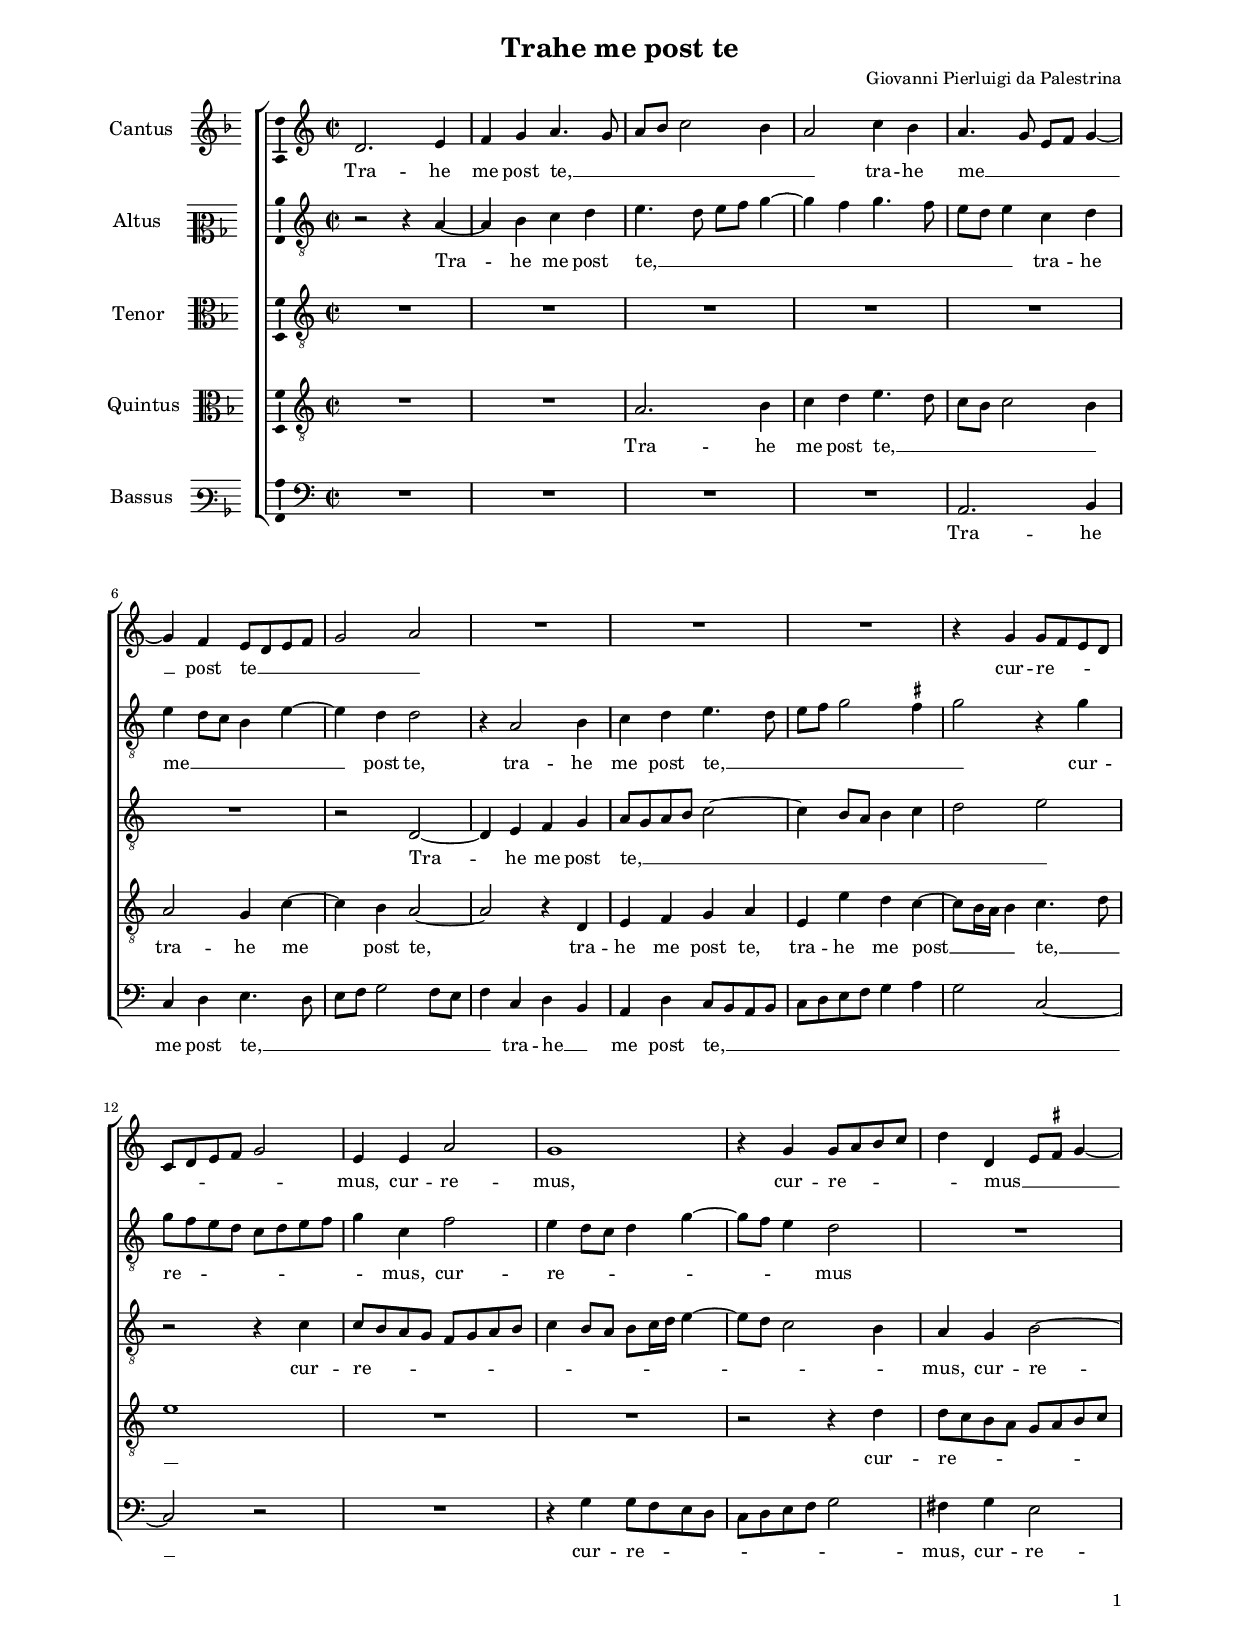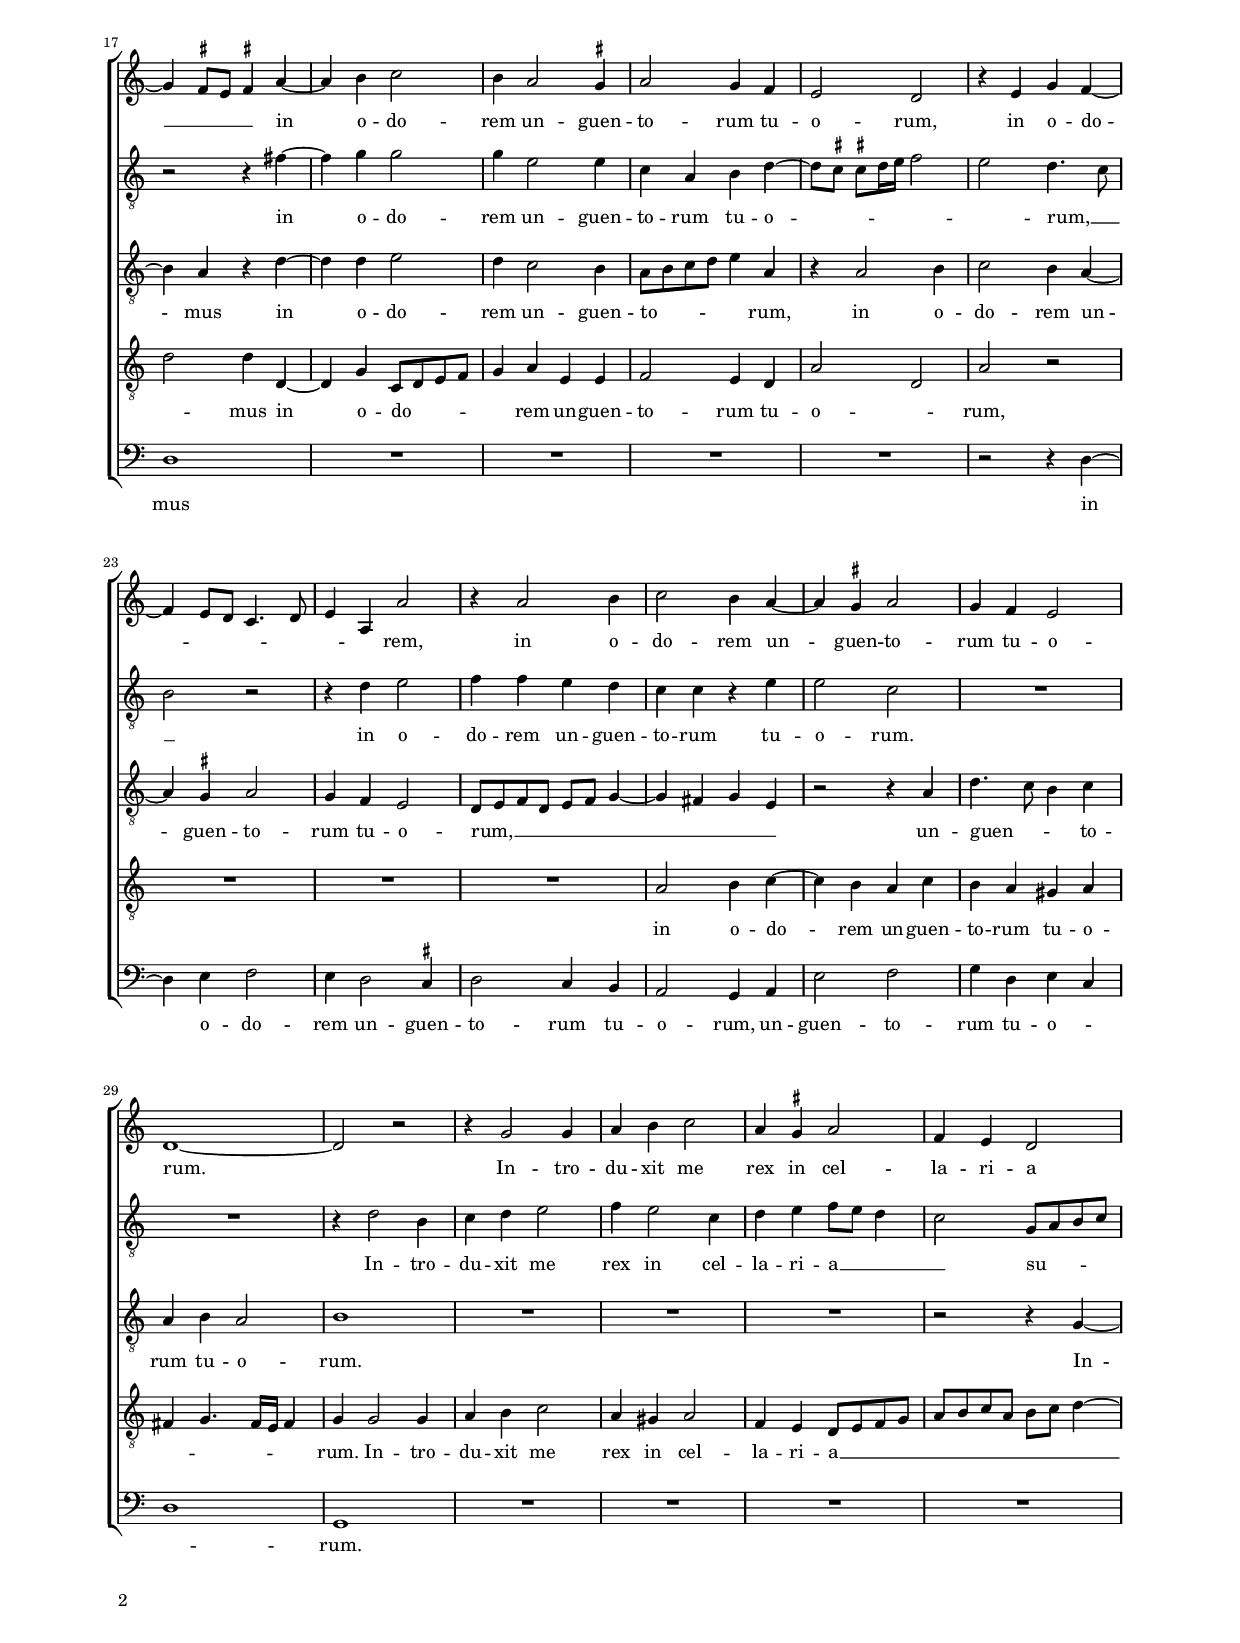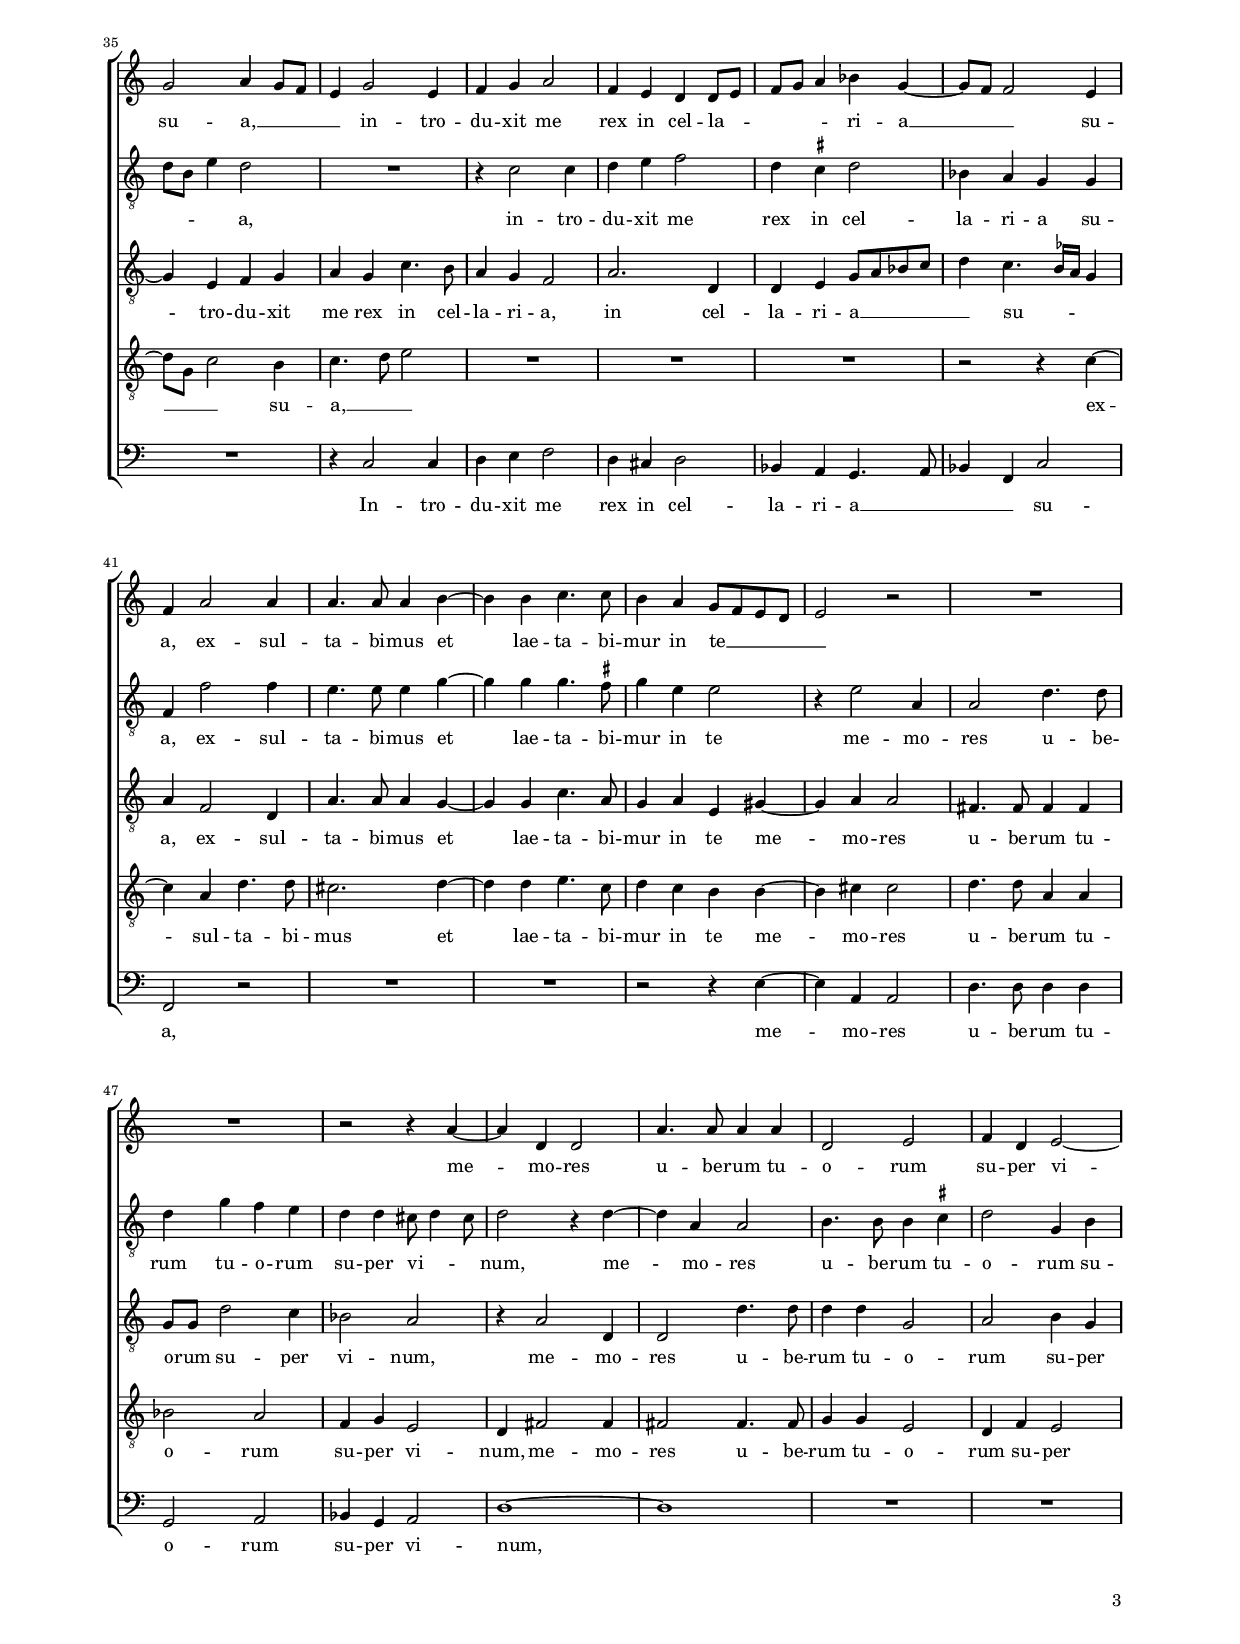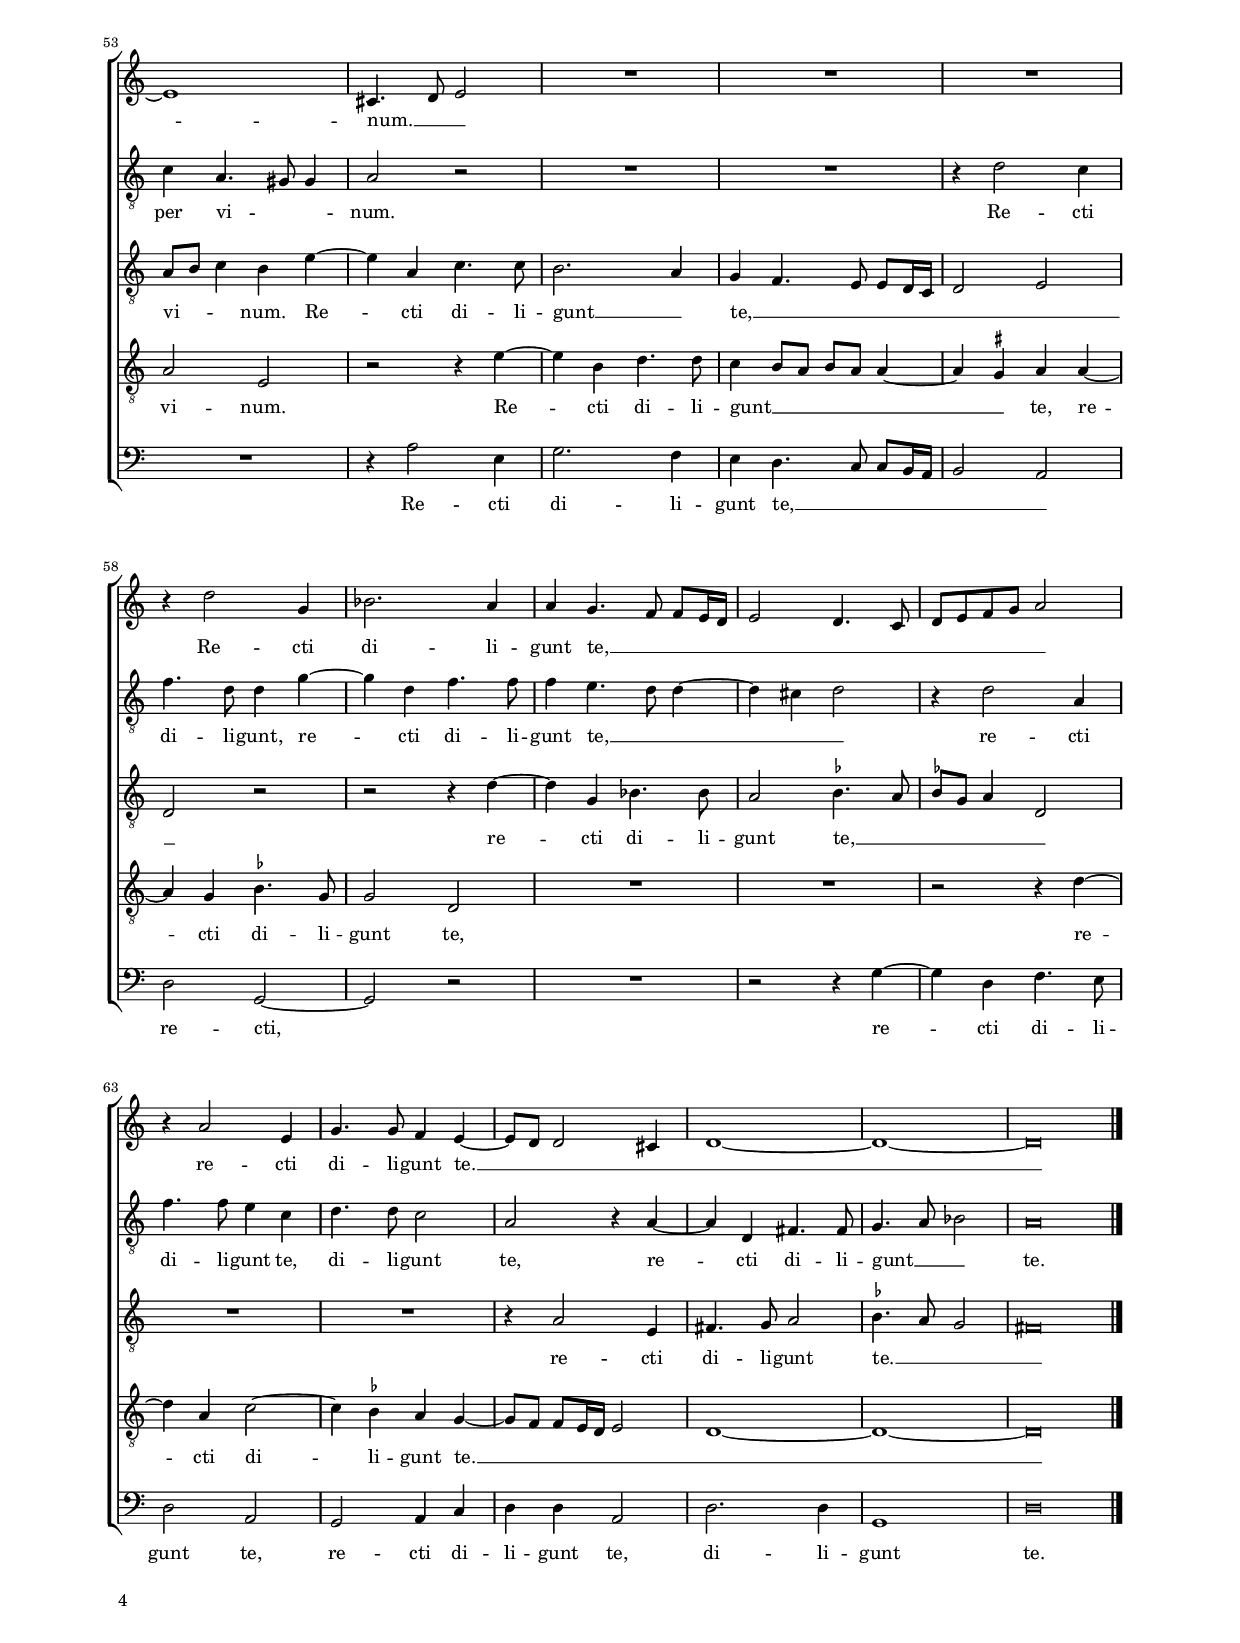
\header
{
  title="Trahe me post te"
  composer="Giovanni Pierluigi da Palestrina"
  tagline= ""
}

\version "2.24.0"
\language deutsch
#(set-global-staff-size 15)
% #(set-default-paper-size "letter")
#(ly:set-option 'point-and-click #f)


\paper
	{
	top-margin = 1.8 \cm
	bottom-margin = 1.2 \cm
	left-margin = 2 \cm
	right-margin = 2 \cm
	ragged-bottom = ##f
	ragged-last-bottom = ##f
	print-page-number = ##f
	system-system-spacing = #'((basic-distance . 17) (minimum-distance . 14) (padding . 7) (strechability . 150))
	oddFooterMarkup=\markup   \fill-line { "" \fromproperty #'page:page-number-string }
	evenFooterMarkup=\markup  \fill-line { \fromproperty #'page:page-number-string "" }
	last-bottom-spacing = #'((basic-distance . 12) (minimum-distance . 7) (padding . 4))
	systems-per-page = 3
%   page-count = 3
%	min-systems-per-page = 3
	markup-system-spacing.basic-distance = #12
%	print-all-headers = ##t
%	print-first-page-number = ##t
%	first-page-number = 1
	}

	
global = {
	\key f \major
	\time 2/2
	\set Score.tempoHideNote = ##t
	\tempo 4 = 95
	\skip 1*67
	\set Score.measureLength = #(ly:make-moment 2/1)
	\skip 1*2 \bar "|."
	}

	ficta = { \once \set suggestAccidentals = ##t }

	forget = #(define-music-function (music) (ly:music?) #{
		\accidentalStyle forget
		$music
		\accidentalStyle default
		#})



incipitcantus = \markup { \score {
	{
	\set Staff.instrumentName = \markup { \fontsize #1 "Cantus" }
	\key f \major
	\clef violin
	s4 \bar ""
	}
	\layout  {
	raggedright = ##t
	indent = 1.6 \cm
	line-width = 2.2\cm
	\context { \Staff \remove Time_signature_engraver }
	\override Staff.Clef.Y-extent = #'(0 . 0)
	}} \hspace #1 }

      
incipitaltus = \markup { \score {
	{
	\set Staff.instrumentName = \markup { \fontsize #1 "Altus" }
	\key f \major
	\clef mezzosoprano
	s4 \bar ""
	}
	\layout  {
	raggedright = ##t
	indent = 1.6 \cm
	line-width = 2.2\cm
	\context { \Staff \remove Time_signature_engraver }
	\override Staff.Clef.Y-extent = #'(0 . 0)
	}} \hspace #1 }


incipittenor = \markup { \score {
	{
	\set Staff.instrumentName = \markup { \fontsize #1 "Tenor" }
	\key f \major
	\clef alto
	s4 \bar ""
	}
	\layout  {
	raggedright = ##t
	indent = 1.6 \cm
	line-width = 2.2\cm
	\context { \Staff \remove Time_signature_engraver }
	\override Staff.Clef.Y-extent = #'(0 . 0)
	}} \hspace #1 }
      
      
incipitquintus = \markup { \score {
	{
	\set Staff.instrumentName = \markup { \fontsize #1 "Quintus" }
	\key f \major
	\clef alto
	s4 \bar ""
	}
	\layout  {
	raggedright = ##t
	indent = 1.6 \cm
	line-width = 2.2\cm
	\context { \Staff \remove Time_signature_engraver }
	\override Staff.Clef.Y-extent = #'(0 . 0)
	}} \hspace #1 }
      
      
incipitbassus = \markup { \score {
	{
	\set Staff.instrumentName = \markup { \fontsize #1 "Bassus" }
	\key f \major
	\clef varbaritone
	s4 \bar ""
	}
	\layout  {
	raggedright = ##t
	indent = 1.6 \cm
	line-width = 2.2\cm
	\context { \Staff \remove Time_signature_engraver }
	\override Staff.Clef.Y-extent = #'(0 . 0)
	}} \hspace #1 }


cantus =  \relative c''
	{
	g2. a4
	b4 c d4. c8
	d8 e f2 e4
	d2 f4 e
%5
	d4. c8 a b c4~
	c4 b a8 g a b
	c2 d
	R1
	R1
%10
	R1 |
	r4 c c8 b a g
	f8 g a b c2
	a4 a d2
	c1
%15
	r4 c c8 d e f |
	g4 g, a8 \ficta h c4~
	c4 \ficta h8 a \ficta h!4 d~
	d4 e f2
	e4 d2 \ficta cis4
%20
	d2 c4 b |
	a2 g
	r4 a c b~
	b4 a8 g f4. g8
	a4 d, d'2
%25
	r4 d2 e4 |
	f2 e4 d~
	d4 \ficta cis d2
	c4 b a2
	g1~
%30
	g2 r |
	r4 c2 c4
	d4 e f2
	d4 \ficta cis d2
	b4 a g2
%35
	c2 d4 c8 b |
	a4 c2 a4
	b4 c d2
	b4 a g g8 a
	b8 c d4 es c~
%40
	c8 b b2 a4 |
	b4 d2 d4
	d4. d8 d4 e~
	e4 e f4. f8
	e4 d c8 b a g
%45
	a2 r |
	R1
	R1
	r2 r4 d~
	d4 g, g2
%50
	d'4. d8 d4 d |
	g,2 a
	b4 g a2~
	a1
	fis4. g8 a2
%55
	R1 |
	R1
	R1
	r4 g'2 c,4
	es2. d4
%60
	d4 c4. b8 b[ a16 g] |
	a2 g4. f8
	g8 a b c d2
	r4 d2 a4
	c4. c8 b4 a~
%65
	a8 g g2 fis4 |
	g1~
	g1~
	g\breve |
	}


altus =  \relative c'
	{
	r2 r4 d~
	d4 e f g
	a4. g8 a b c4~
	c4 b c4. b8
%5
	a8 g a4 f g |
	a4 g8 f e4 a~
	a4 g g2
	r4 d2 e4
	f4 g a4. g8
%10
	a8 b c2 \ficta h4 |
	c2 r4 c
	c8 b a g f g a b
	c4 f, b2
	a4 g8 f g4 c~
%15
	c8 b a4 g2 |
	R1
	r2 r4 h~
	h4 c c2
	c4 a2 a4
%20
	f4 d e g~ |
	g8 \ficta fis \ficta fis![ g16 a] b2
	a2 g4. f8
	e2 r
	r4 g a2
%25
	b4 b a g |
	f4 f r a
	a2 f
	R1
	R1
%30
	r4 g2 e4 |
	f4 g a2
	b4 a2 f4
	g4 a b8 a g4
	f2 c8 d e f
%35
	g8 e a4 g2 |
	R1
	r4 f2 f4
	g4 a b2
	g4 \ficta fis g2
%40
	es4 d c c |
	b4 b'2 b4
	a4. a8 a4 c~
	c4 c c4. \ficta h8
	c4 a a2
%45
	r4 a2 d,4 |
	d2 g4. g8
	g4 c b a
	g4 g fis8 g4 fis8
	g2 r4 g~
%50
	g4 d d2 |
	e4. e8 e4 \ficta fis4
	g2 c,4 e
	f4 d4. cis8 cis4
	d2 r
%55
	R1 |
	R1
	r4 g2 f4
	b4. g8 g4 c~
	c4 g b4. b8
%60
	b4 a4. g8 g4~ |
	g4 fis g2
	r4 g2 d4
	b'4. b8 a4 f
	g4. g8 f2
%65
	d2 r4 d~ |
	d4 g, h4. h8
	c4. d8 es2
	d\breve |
	}


tenor =  \relative c'
	{
	R1
	R1
	R1
	R1
%5
	R1 |
	R1
	r2 g~
	g4 a b c
	d8 c d e f2~
%10
	f4 e8 d e4 f |
	g2 a
	r2 r4 f
	f8 e d c b c d e
	f4 e8 d e[ f16 g] a4~
%15
	a8 g f2 e4 |
	d4 c e2~
	e4 d r g~
	g4 g a2
	g4 f2 e4
%20
	d8 e f g a4 d, |
	r4 d2 e4
	f2 e4 d~
	d4 \ficta cis d2
	c4 b a2
%25
	g8 a b g a b c4~ |
	c4 h c a
	r2 r4 d
	g4. f8 e4 f
	d4 e d2
%30
	e1 |
	R1
	R1
	R1
	r2 r4 c~
%35
	c4 a b c |
	d4 c f4. e8
	d4 c b2
	d2. g,4
	g4 a c8 d es f
%40
	g4 f4. \ficta es16 d c4 |
	d4 b2 g4
	d'4. d8 d4 c~
	c4 c f4. d8
	c4 d a cis~
%45
	cis4 d d2 |
	h4. h8 h4 h
	c8 c g'2 f4
	es2 d
	r4 d2 g,4
%50
	g2 g'4. g8 |
	g4 g c,2
	d2 e4 c
	d8 e f4 e a~
	a4 d, f4. f8
%55
	e2. d4 |
	c4 b4. a8 a[ g16 f]
	g2 a
	g2 r
	r2 r4 g'~
%60
	g4 c, es4. es8 |
	d2 \ficta es4. d8
	\ficta es8 c d4 g,2
	R1
	R1
%65
	r4 d'2 a4 |
	h4. c8 d2
	\ficta es4. d8 c2
	h\breve |
	}


quintus  =  \relative c'
	{
	R1
	R1
	d2. e4
	f4 g a4. g8
%5
	f8 e f2 e4 |
	d2 c4 f~
	f4 e d2~
	d2 r4 g,
	a4 b c d
%10
	a4 a' g f~ |
	f8 e16 d e4 f4. g8
	a1
	R1
	R1
%15
	r2 r4 g |
	g8 f e d c d e f
	g2 g4 g,~
	g4 c f,8 g a b
	c4 d a a
%20
	b2 a4 g |
	d'2 g,
	d'2 r
	R1
	R1
%25
	R1 |
	d2 e4 f~
	f4 e d f
	e4 d cis d
	h4 c4. h16 a h4
%30
	c4 c2 c4 |
	d4 e f2
	d4 cis d2
	b4 a g8 a b c
	d8 e f d e f g4~
%35
	g8 c, f2 e4 |
	f4. g8 a2
	R1
	R1
	R1
%40
	r2 r4 f~ |
	f4 d g4. g8
	fis2. g4~
	g4 g a4. f8
	g4 f e e~
%45
	e4 fis fis2 |
	g4. g8 d4 d
	es2 d
	b4 c a2
	g4 h2 h4
%50
	h2 h4. h8 |
	c4 c a2
	g4 b a2
	d2 a
	r2 r4 a'~
%55
	a4 e g4. g8 |
	f4 e8 d e d d4~
	d4 \ficta cis d d~
	d4 c \ficta es4. c8
	c2 g
%60
	R1 |
	R1
	r2 r4 g'~
	g4 d f2~
	f4 \ficta es d c~
%65
	c8 b b[ a16 g] a2 |
	g1~
	g1~
	g\breve |
	}


bassus  =  \relative c
	{
	R1
	R1
	R1
	R1
%5
	d2. e4 |
	f4 g a4. g8
	a8 b c2 b8 a
	b4 f g e
	d4 g f8 e d e
%10
	f8 g a b c4 d |
	c2 f,~
	f2 r
	R1
	r4 c' c8 b a g
%15
	f8 g a b c2 |
	h4 c a2
	g1
	R1
	R1
%20
	R1 |
	R1
	r2 r4 g~
	g4 a b2
	a4 g2 \ficta fis4
%25
	g2 f4 e |
	d2 c4 d
	a'2 b
	c4 g a f
	g1
%30
	c,1 |
	R1
	R1
	R1
	R1
%35
	R1 |
	r4 f2 f4
	g4 a b2
	g4 fis g2
	es4 d c4. d8
%40
	es4 b f'2 |
	b,2 r
	R1
	R1
	r2 r4 a'~
%45
	a4 d, d2 |
	g4. g8 g4 g
	c,2 d
	es4 c d2
	g1~
%50
	g1 |
	R1
	R1
	R1
	r4 d'2 a4
%55
	c2. b4 |
	a4 g4. f8 f[ e16 d]
	e2 d
	g2 c,~
	c2 r
%60
	R1 |
	r2 r4 c'~
	c4 g b4. a8
	g2 d
	c2 d4 f
%65
	g4 g d2 |
	g2. g4
	c,1
	g'\breve |
	}


lyricscantus = \lyricmode {
	Tra -- he me post te, __ _ _ _ _ _ _ 
	tra -- he me __ _ _ _ _ post te __ _ _ _ _ _
	cur -- re -- _ _ _ _ _ _ _ _ mus,
	cur -- re -- mus,
	cur -- re -- _ _ _ _ mus __ _ _ _ _ _ _
	in o -- do -- rem un -- guen -- to -- rum tu -- o -- rum,
	in o -- do -- _ _ _ _ _ _ rem,
	in o -- do -- rem un -- guen -- to -- rum tu -- o -- rum.
	In -- tro -- du -- xit me rex in cel -- la -- ri -- a su -- a, __ _ _ _
	in -- tro -- du -- xit me rex in cel -- la -- _ _ _ _ ri -- a __ _ _ su -- a,
	ex -- sul -- ta -- bi -- mus et lae -- ta -- bi -- mur in te __ _ _ _ _
	me -- mo -- res u -- be -- rum tu -- o -- rum su -- per vi -- num. __ _ _
	Re -- cti di -- li -- gunt te, __ _ _ _ _ _ _ _ _ _ _ _ _
	re -- cti di -- li -- gunt te. __ _ _ _ _
	}


lyricsaltus = \lyricmode {
	Tra -- he me post te, __ _ _ _ _ _ _ _ _ _ _ 
	tra -- he me __ _ _ _ _ post te,
	tra -- he me post te, __ _ _ _ _ _ _
	cur -- re -- _ _ _ _ _ _ _ _ mus,
	cur -- re -- _ _ _ _ _ _ mus
	in o -- do -- rem un -- guen -- to -- rum tu -- o -- _ _ _ _ _ _ rum, __ _ _
	in o -- do -- rem un -- guen -- to -- rum tu -- o -- rum.
	In -- tro -- du -- xit me rex in cel -- la -- ri -- a __ _ _ _ su -- _ _ _ _ _ _ a,
	in -- tro -- du -- xit me rex in cel -- la -- ri -- a su -- a,
	ex -- sul -- ta -- bi -- mus et lae -- ta -- bi -- mur in te
	me -- mo -- res u -- be -- rum tu -- o -- rum su -- per vi -- _ _ num,
	me -- mo -- res u -- be -- rum tu -- o -- rum su -- per vi -- _ _ num.
	Re -- cti di -- li -- gunt,
	re -- cti di -- li -- gunt te, __ _ _ _ _
	re -- cti di -- li -- gunt te,
	di -- li -- gunt te,
	re -- cti di -- li -- gunt __ _ _ te.
	}


lyricstenor = \lyricmode {
	Tra -- he me post te, __ _ _ _ _ _ _ _ _ _ _
	cur -- re -- _ _ _ _ _ _ _ _ _ _ _ _ _ _ _ _ _ mus,
	cur -- re -- mus
	in o -- do -- rem un -- guen -- to -- _ _ _ _ rum,
	in o -- do -- rem un -- guen -- to -- rum tu -- o -- rum, __ _ _ _ _ _ _ _ _ _
	un -- guen -- _ _ to -- rum tu -- o -- rum.
	In -- tro -- du -- xit me rex in cel -- la -- ri -- a,
	in cel -- la -- ri -- a __ _ _ _ _ su -- _ _ _ a,
	ex -- sul -- ta -- bi -- mus et lae -- ta -- bi -- mur in te
	me -- mo -- res u -- be -- rum tu -- o -- rum su -- per vi -- num,
	me -- mo -- res u -- be -- rum tu -- o -- rum su -- per vi -- _ _ num.
	Re -- cti di -- li -- gunt __ _ te, __ _ _ _ _ _ _ _ _
	re -- cti di -- li -- gunt te, __ _ _ _ _ _
	re -- cti di -- li -- gunt te. __ _ _ _
	}


lyricsquintus = \lyricmode {
	Tra -- he me post te, __ _ _ _ _ _ 
	tra -- he me post te,
	tra -- he me post te,
	tra -- he me post __ _ _ _ te, __ _ _
	cur -- re -- _ _ _ _ _ _ _ _ mus
	in o -- do -- _ _ _ _ rem un -- guen -- to -- rum tu -- o -- _ rum,
	in o -- do -- rem un -- guen -- to -- rum tu -- o -- _ _ _ _ _ rum.
	In -- tro -- du -- xit me rex in cel -- la -- ri -- a __ _ _ _ _ _ _ _ _ _ _ _ _ su -- a, __ _ _
	ex -- sul -- ta -- bi -- mus et lae -- ta -- bi -- mur in te
	me -- mo -- res u -- be -- rum tu -- o -- rum su -- per vi -- num,
	me -- mo -- res u -- be -- rum tu -- o -- rum su -- per vi -- num.
	Re -- cti di -- li -- gunt __ _ _ _ _ _ _ te,
	re -- cti di -- li -- gunt te,
	re -- cti di -- li -- gunt te. __ _ _ _ _ _ _
	}


lyricsbassus = \lyricmode {
	Tra -- he me post te, __ _ _ _ _ _ _ _
	tra -- he __ _ me post te, __ _ _ _ _ _ _ _ _ _ _ _
	cur -- re -- _ _ _ _ _ _ _ _ mus,
	cur -- re -- mus
	in o -- do -- rem un -- guen -- to -- rum tu -- o -- rum,
	un -- guen -- to -- rum tu -- o -- _ _ rum.
	In -- tro -- du -- xit me rex in cel -- la -- ri -- a __ _ _ _ su -- a,
	me -- mo -- res u -- be -- rum tu -- o -- rum su -- per vi -- num,
	Re -- cti di -- li -- gunt te, __ _ _ _ _ _ _ 
	re -- cti,
	re -- cti di -- li -- gunt te,
	re -- cti di -- li -- gunt te,
	di -- li -- gunt te.
	}


\score
{  
	\transpose f c {
	\new ChoirStaff \with { \override StaffGrouper.staff-staff-spacing.basic-distance = #12 }
	<<

	\new Staff << \global
	\new Voice="v1" {
		\set Staff.instrumentName=\incipitcantus
%		\set Staff.instrumentName= "S"
		\set Staff.midiInstrument = "reed organ"
		\clef violin
		\cantus }
	\new Lyrics \lyricsto "v1" {\lyricscantus }
	>>


	\new Staff << \global
	\new Voice="v2" {
		\set Staff.instrumentName=\incipitaltus
%		\set Staff.instrumentName= "A"
		\set Staff.midiInstrument = "reed organ"
		\clef "G_8" % violin
		\altus}
	\new Lyrics \lyricsto "v2" {\lyricsaltus }
	>>


	\new Staff << \global
	\new Voice="v3" {
		\set Staff.instrumentName=\incipittenor
%		\set Staff.instrumentName= "T"
		\set Staff.midiInstrument = "reed organ"
		\clef "G_8"
		\tenor }
	\new Lyrics \lyricsto "v3" {\lyricstenor }
	>>


	\new Staff << \global
	\new Voice="v5" {
		\set Staff.instrumentName=\incipitquintus
%		\set Staff.instrumentName= "Q"
		\set Staff.midiInstrument = "reed organ"
		\clef "G_8"
		\quintus}
	\new Lyrics \lyricsto "v5" {\lyricsquintus }
	>>


	\new Staff << \global
	\new Voice="v4" {
		\set Staff.instrumentName=\incipitbassus
%		\set Staff.instrumentName= "B"
		\set Staff.midiInstrument = "reed organ"
		\clef bass 
		\bassus }
	\new Lyrics \lyricsto "v4" {\lyricsbassus}
	>>

	>>
	} % transpose

	\layout
	{
	indent = 2.5\cm
	\context { \Lyrics \override VerticalAxisGroup.nonstaff-relatedstaff-spacing.padding = #1.4 }
%	\context { \Lyrics \override LyricText.font-size = #1 }
	\context { \Staff \override TimeSignature.break-visibility = #end-of-line-invisible }
	\context { \Staff \consists Ambitus_engraver }
	\context { \Score \override BarNumber.padding = #2 }
	\context { \Voice \override NoteHead.style = #'baroque }
	}

\midi
	{
    	
	}

}


% EOF
